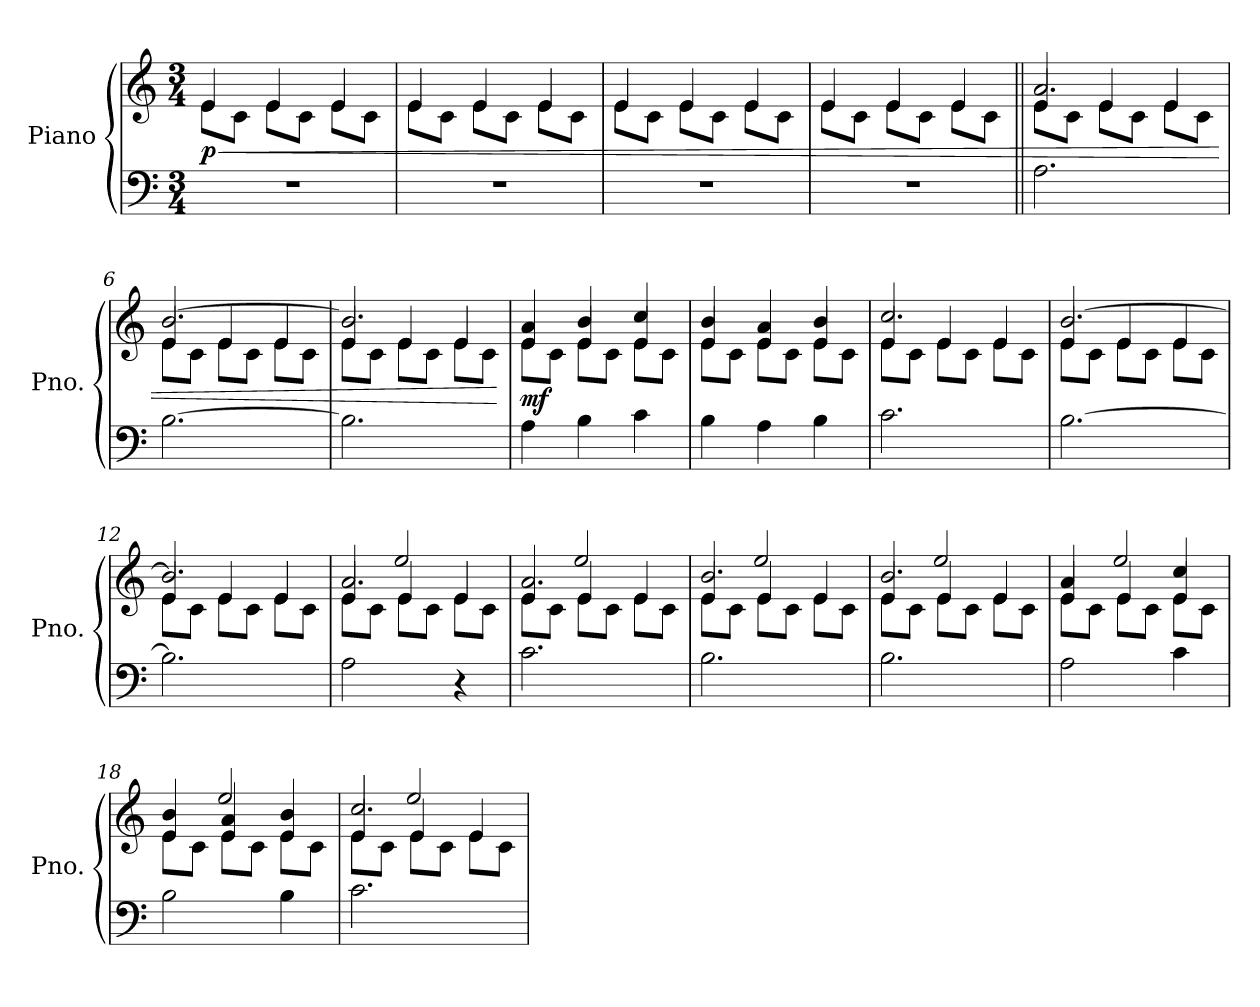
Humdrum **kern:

**kern	**kern	**dynam
*part1	*part1	*part1
*staff2	*staff1	*staff1/2
*I"Piano	*	*
*I'Pno.	*	*
*clefF4	*clefG2	*
*k[]	*k[]	*
*M3/4	*M3/4	*
*MM95	*MM95	*
=1	=1	=1
!	!	!LO:HP:b
*	*^	*
!	!	!	!LO:DY:n=1:b
2.r	4e/	8e\L	< p
.	.	8c\J	.
.	4e/	8e\L	.
.	.	8c\J	.
.	4e/	8e\L	.
.	.	8c\J	.
=2	=2	=2	=2
2.r	4e/	8e\L	.
.	.	8c\J	.
.	4e/	8e\L	.
.	.	8c\J	.
.	4e/	8e\L	.
.	.	8c\J	.
=3	=3	=3	=3
2.r	4e/	8e\L	.
.	.	8c\J	.
.	4e/	8e\L	.
.	.	8c\J	.
.	4e/	8e\L	.
.	.	8c\J	.
=4	=4	=4	=4
2.r	4e/	8e\L	.
.	.	8c\J	.
.	4e/	8e\L	.
.	.	8c\J	.
.	4e/	8e\L	.
.	.	8c\J	.
=5||	=5||	=5||	=5||
*	*	*^	*
2.A\	2.a/	8e\L	4e/	.
.	.	8c\J	.	.
.	.	8e\L	4e/	.
.	.	8c\J	.	.
.	.	8e\L	4e/	.
.	.	8c\J	.	.
=6	=6	=6	=6	=6
[2.B\	[2.b/	8e\L	4e/	.
.	.	8c\J	.	.
.	.	8e\L	4e/	.
.	.	8c\J	.	.
.	.	8e\L	4e/	.
.	.	8c\J	.	.
!!LO:LB:g=z	!!	!!
=7	=7	=7	=7	=7
2.B\]	2.b/]	8e\L	4e/	.
.	.	8c\J	.	.
.	.	8e\L	4e/	.
.	.	8c\J	.	.
.	.	8e\L	4e/	.
.	.	8c\J	.	.
*	*v	*v	*v	*
.	.	[
=8	=8	=8
*	*^	*
*	*	*^	*
!	!	!	!	!LO:DY:b
4A\	4a/	8e\L	4e/	mf
.	.	8c\J	.	.
4B\	4b/	8e\L	4e/	.
.	.	8c\J	.	.
4c\	4cc/	8e\L	4e/	.
.	.	8c\J	.	.
=9	=9	=9	=9	=9
4B\	4b/	8e\L	4e/	.
.	.	8c\J	.	.
4A\	4a/	8e\L	4e/	.
.	.	8c\J	.	.
4B\	4b/	8e\L	4e/	.
.	.	8c\J	.	.
=10	=10	=10	=10	=10
2.c\	2.cc/	8e\L	4e/	.
.	.	8c\J	.	.
.	.	8e\L	4e/	.
.	.	8c\J	.	.
.	.	8e\L	4e/	.
.	.	8c\J	.	.
=11	=11	=11	=11	=11
[2.B\	[2.b/	8e\L	4e/	.
.	.	8c\J	.	.
.	.	8e\L	4e/	.
.	.	8c\J	.	.
.	.	8e\L	4e/	.
.	.	8c\J	.	.
=12	=12	=12	=12	=12
2.B\]	2.b/]	8e\L	4e/	.
.	.	8c\J	.	.
.	.	8e\L	4e/	.
.	.	8c\J	.	.
.	.	8e\L	4e/	.
.	.	8c\J	.	.
!!LO:LB:g=z
=13	=13	=13	=13	=13
*	*	*	*^	*
2A\	2.a/	8e\L	4e/	4ryy	.
.	.	8c\J	.	.	.
.	.	8e\L	4e/	2ee/	.
.	.	8c\J	.	.	.
4r	.	8e\L	4e/	.	.
.	.	8c\J	.	.	.
=14	=14	=14	=14	=14	=14
2.c\	2.a/	8e\L	4e/	4ryy	.
.	.	8c\J	.	.	.
.	.	8e\L	4e/	2ee/	.
.	.	8c\J	.	.	.
.	.	8e\L	4e/	.	.
.	.	8c\J	.	.	.
=15	=15	=15	=15	=15	=15
2.B\	2.b/	8e\L	4e/	4ryy	.
.	.	8c\J	.	.	.
.	.	8e\L	4e/	2ee/	.
.	.	8c\J	.	.	.
.	.	8e\L	4e/	.	.
.	.	8c\J	.	.	.
=16	=16	=16	=16	=16	=16
2.B\	2.b/	8e\L	4e/	4ryy	.
.	.	8c\J	.	.	.
.	.	8e\L	4e/	2ee/	.
.	.	8c\J	.	.	.
.	.	8e\L	4e/	.	.
.	.	8c\J	.	.	.
=17	=17	=17	=17	=17	=17
2A\	4a/	8e\L	4e/	4ryy	.
.	.	8c\J	.	.	.
.	4ryy	8e\L	4e/	2ee/	.
.	.	8c\J	.	.	.
4c\	4cc/	8e\L	4e/	.	.
.	.	8c\J	.	.	.
=18	=18	=18	=18	=18	=18
2B\	4b/	8e\L	4e/	4ryy	.
.	.	8c\J	.	.	.
.	4a/	8e\L	4e/	2ee/	.
.	.	8c\J	.	.	.
4B\	4b/	8e\L	4e/	.	.
.	.	8c\J	.	.	.
!!LO:LB:g=z	!!	!!	!!
=19	=19	=19	=19	=19	=19
2.c\	2.cc/	8e\L	4e/	4ryy	.
.	.	8c\J	.	.	.
.	.	8e\L	4e/	2ee/	.
.	.	8c\J	.	.	.
.	.	8e\L	4e/	.	.
.	.	8c\J	.	.	.
*	*v	*v	*v	*v	*
=	=	=
*-	*-	*-
